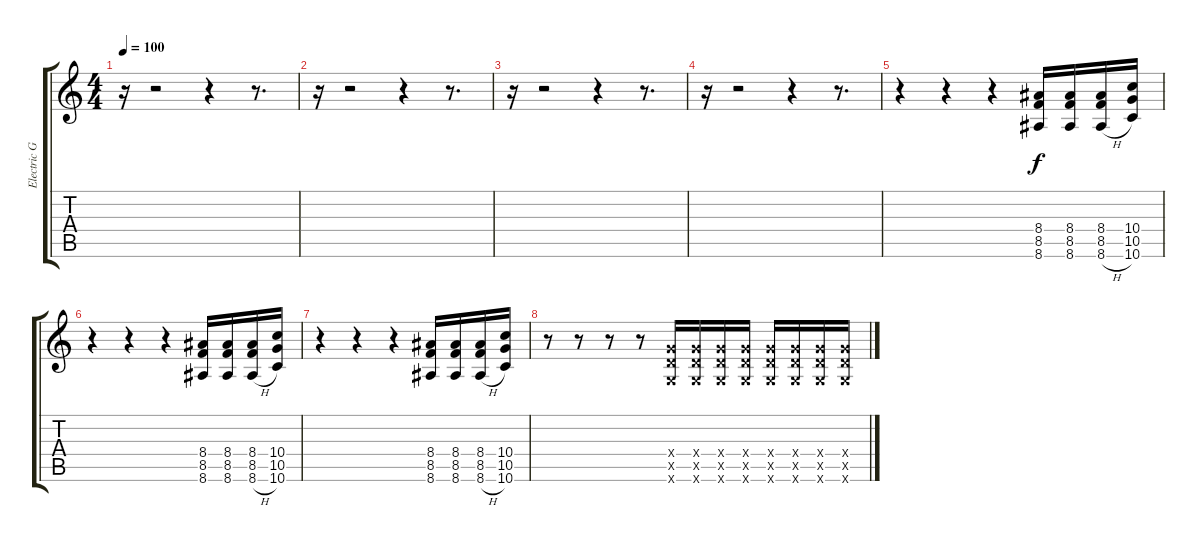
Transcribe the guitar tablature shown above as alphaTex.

\track ("Electric Guitar 2" "Electric G") {solo instrument distortionguitar}
\staff {score tabs}
\tuning (E4 B3 G3 D3 A2 D2) {hide}
\ts (4 4)
\tempo 100
\clef g2
\ks c
r.16{dy f} r.2 r.4 r.8{d} |
r.16 r.2 r.4 r.8{d} |
r.16 r.2 r.4 r.8{d} |
r.16 r.2 r.4 r.8{d} |
r.4 r.4 r.4 (8.4 8.5 8.6).16 (8.4 8.5 8.6).16 (8.4 8.5 8.6{h}).16 (10.4 10.5 10.6).16 |
r.4 r.4 r.4 (8.4 8.5 8.6).16 (8.4 8.5 8.6).16 (8.4 8.5 8.6{h}).16 (10.4 10.5 10.6).16 |
r.4 r.4 r.4 (8.4 8.5 8.6).16 (8.4 8.5 8.6).16 (8.4 8.5 8.6{h}).16 (10.4 10.5 10.6).16 |
r.8 r.8 r.8 r.8 (5.4{x} 5.5{x} 5.6{x}).16 (5.4{x} 5.5{x} 5.6{x}).16 (5.4{x} 5.5{x} 5.6{x}).16 (5.4{x} 5.5{x} 5.6{x}).16 (5.4{x} 5.5{x} 5.6{x}).16 (5.4{x} 5.5{x} 5.6{x}).16 (5.4{x} 5.5{x} 5.6{x}).16 (5.4{x} 5.5{x} 5.6{x}).16
